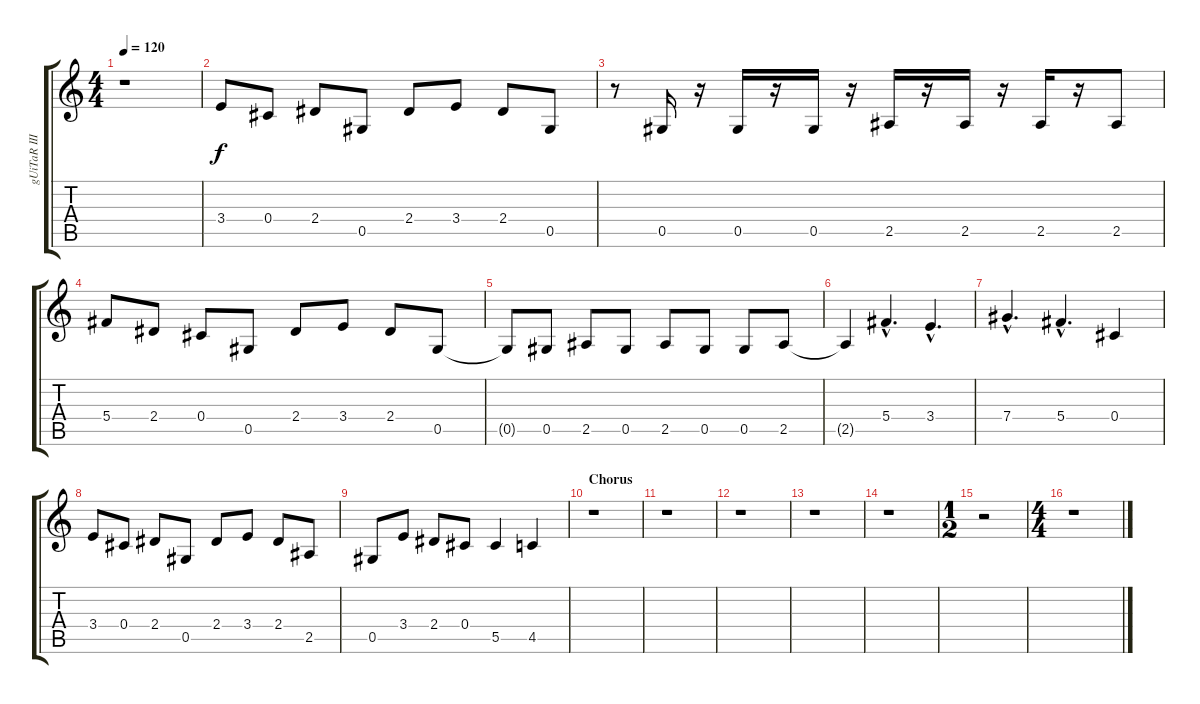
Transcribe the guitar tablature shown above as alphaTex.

\track ("gUiTaR III / vOcAlS" "gUiTaR III") {instrument distortionguitar}
\staff {score tabs}
\tuning (Eb4 Bb3 Gb3 Db3 Ab2 Db2) {hide}
\ts (4 4)
\tempo 120
\clef g2
\ks c
r.1{dy f} |
3.4.8 0.4.8 2.4.8 0.5.8 2.4.8 3.4.8 2.4.8 0.5.8 |
r.8 0.5.16 r.16 0.5.16 r.16 0.5.16 r.16 2.5.16 r.16 2.5.16 r.16 2.5.16 r.16 2.5.8 |
5.4.8 2.4.8 0.4.8 0.5.8 2.4.8 3.4.8 2.4.8 0.5.8 |
0.5{t}.8 0.5.8 2.5.8 0.5.8 2.5.8 0.5.8 0.5.8 2.5.8 |
2.5{t}.4 5.4{hac}.4{d} 3.4{hac}.4{d} |
7.4{hac}.4{d} 5.4{hac}.4{d} 0.4.4 |
3.4.8 0.4.8 2.4.8 0.5.8 2.4.8 3.4.8 2.4.8 2.5.8 |
0.5.8 3.4.8 2.4.8 0.4.8 5.5.4 4.5.4 |
\section ("" "Chorus")
r.1 |
r.1 |
r.1 |
r.1 |
r.1 |
\ts (1 2)
r.2 |
\ts (4 4)
r.1
